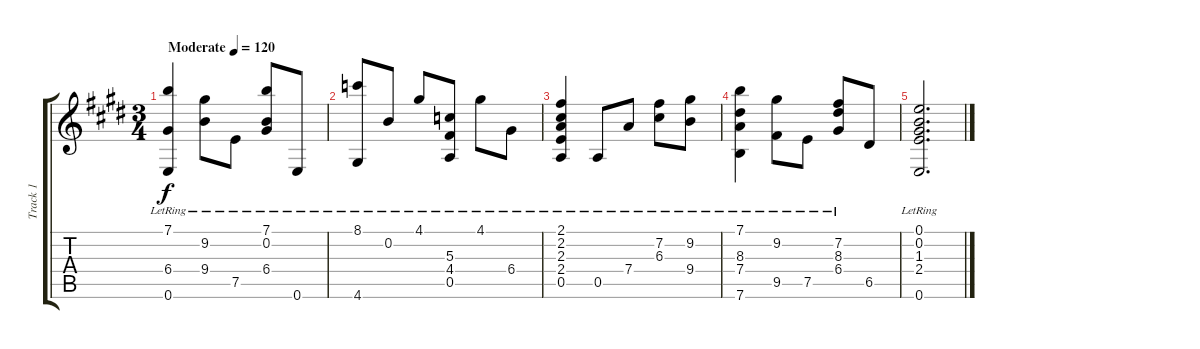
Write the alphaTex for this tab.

\track ("Track 1" "Track 1") {instrument electricguitarjazz}
\staff {score tabs}
\tuning (E4 B3 G3 D3 A2 E2) {hide}
\ts (3 4)
\tempo (120 "Moderate")
\clef g2
\ks e
(7.1{lr} 6.4{lr} 0.6{lr}).4{dy f instrument electricguitarjazz} (9.2{lr} 9.4{lr}).8 7.5{lr}.8 (7.1{lr} 0.2{lr} 6.4{lr}).8 0.6{lr}.8 |
(8.1{lr} 4.6{lr}).8 0.2{lr}.8 4.1{lr}.8 (5.3{lr} 4.4{lr} 0.5{lr}).8 4.1{lr}.8 6.4{lr}.8 |
(2.1{lr} 2.2{lr} 2.3{lr} 2.4{lr} 0.5{lr}).4 0.5{lr}.8 7.4{lr}.8 (7.2{lr} 6.3).8 (9.2{lr} 9.4{lr}).8 |
(7.1{lr} 8.3{lr} 7.4{lr} 7.6{lr}).4 (9.2{lr} 9.5{lr}).8 7.5{lr}.8 (7.2{lr} 8.3{lr} 6.4{lr}).8 6.5.8 |
(0.1{lr} 0.2{lr} 1.3 2.4 0.6).2{d}
